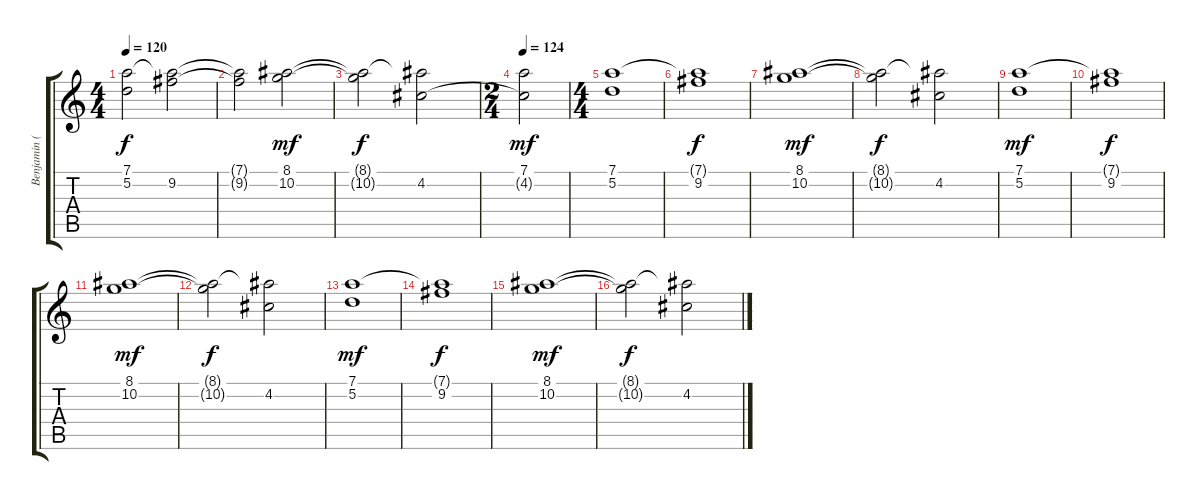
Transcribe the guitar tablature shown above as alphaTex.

\track ("Benjamin (KeybHigh)" "Benjamin (") {instrument churchorgan}
\staff {score tabs}
\tuning (D5 A4 F4 C4 G3 D3) {hide}
\ts (4 4)
\tempo 120
\clef g2
\ks c
(7.1{t} 5.2{t}).2{dy f} (7.1{t} 9.2).2 |
(7.1{t} 9.2{t}).2 (8.1 10.2).2{dy mf} |
(8.1{t} 10.2{t}).2{dy f} (8.1{t} 4.2).2 |
\ts (2 4)
\tempo 124
(7.1 4.2{t}).2{dy mf} |
\ts (4 4)
(7.1 5.2).1 |
(7.1{t} 9.2).1{dy f} |
(8.1 10.2).1{dy mf} |
(8.1{t} 10.2{t}).2{dy f} (8.1{t} 4.2).2 |
(7.1 5.2).1{dy mf} |
(7.1{t} 9.2).1{dy f} |
(8.1 10.2).1{dy mf} |
(8.1{t} 10.2{t}).2{dy f} (8.1{t} 4.2).2 |
(7.1 5.2).1{dy mf} |
(7.1{t} 9.2).1{dy f} |
(8.1 10.2).1{dy mf} |
(8.1{t} 10.2{t}).2{dy f} (8.1{t} 4.2).2
